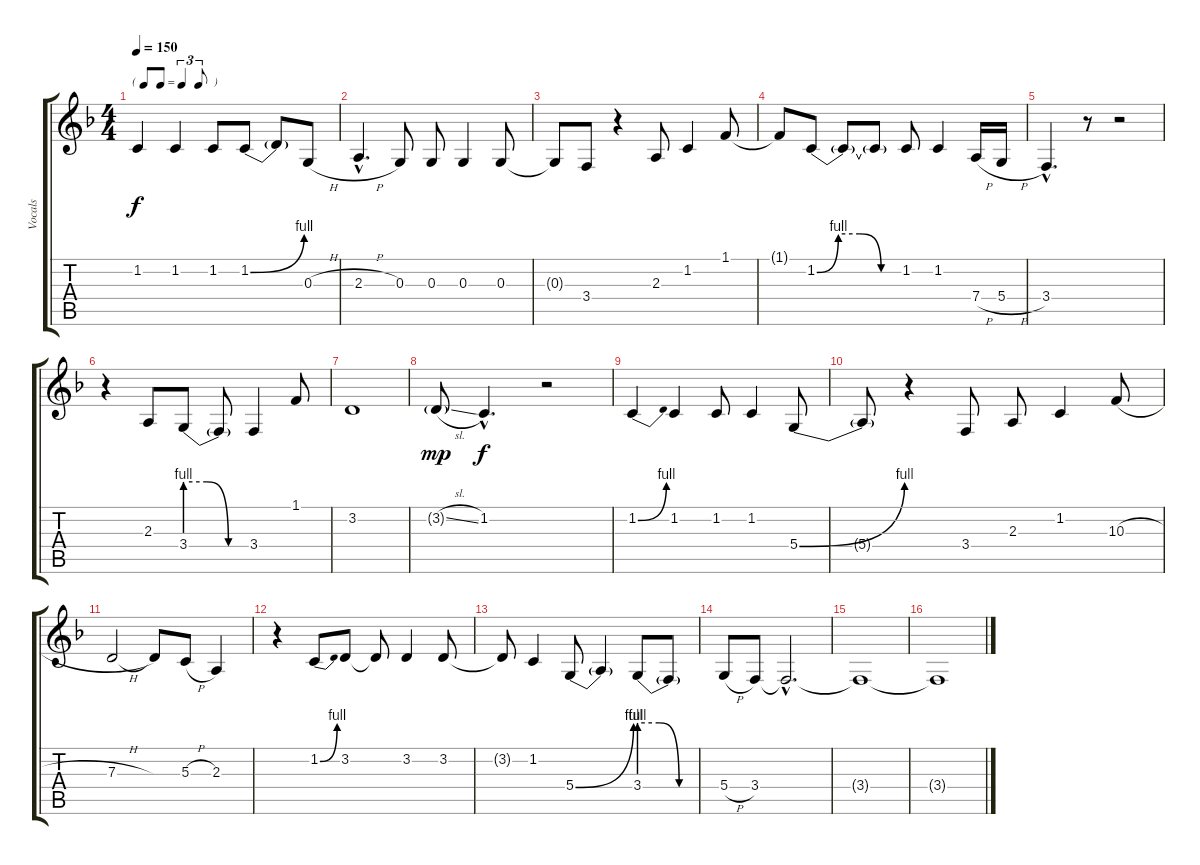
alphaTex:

\track ("Vocals" "Vocals") {instrument clarinet}
\staff {score tabs}
\tuning (E4 B3 G3 D3 A2 E2) {hide}
\ts (4 4)
\tf triplet8th
\tempo 150
\clef g2
\ks f
1.2{t}.4{dy f} 1.2.4 1.2.8 1.2{be (bend 0 0 60 4)}.8 1.2{t}.8 0.3{h}.8 |
2.3{h hac}.4{d} 0.3.8 0.3.8 0.3.4 0.3.8 |
0.3{t}.8 3.4.8 r.4 2.3.8 1.2.4 1.1.8 |
1.1{t}.8 1.2{be (custom 0 0 15 4 30 4 45 0 60 0)}.8 1.2{t}.8 1.2{t}.8 1.2.8 1.2.4 7.4{h}.16 5.4{h}.16 |
3.4{hac}.4{d} r.8 r.2 |
r.4 2.3.8 3.4{be (custom 0 4 20 4 40 0 60 0)}.8 3.4{t}.8 3.4.4 1.1.8 |
3.2.1 |
3.2{sl g}.8{dy mp} 1.2{hac}.4{d dy f} r.2 |
1.2{be (bend 0 0 60 4)}.4 1.2.4 1.2.8 1.2.4 5.4{be (bend 0 0 60 4)}.8 |
5.4{t}.8 r.4 3.4.8 2.3.8 1.2.4 10.3{h}.8 |
7.3{h}.2 7.3{t}.8 5.3{h}.8 2.3.4 |
r.4 1.2{be (bend 0 0 60 4)}.8 3.2.8 3.2{t}.8 3.2.4 3.2.8 |
3.2{t}.8 1.2.4 5.4{be (bend 0 0 60 4)}.8 5.4{t}.4 3.4{be (custom 0 4 20 4 40 0 60 0)}.8 3.4{t}.8 |
5.4{h}.8 3.4.8{volume 5} 3.4{hac t}.2{d} |
3.4{t}.1 |
3.4{t}.1
